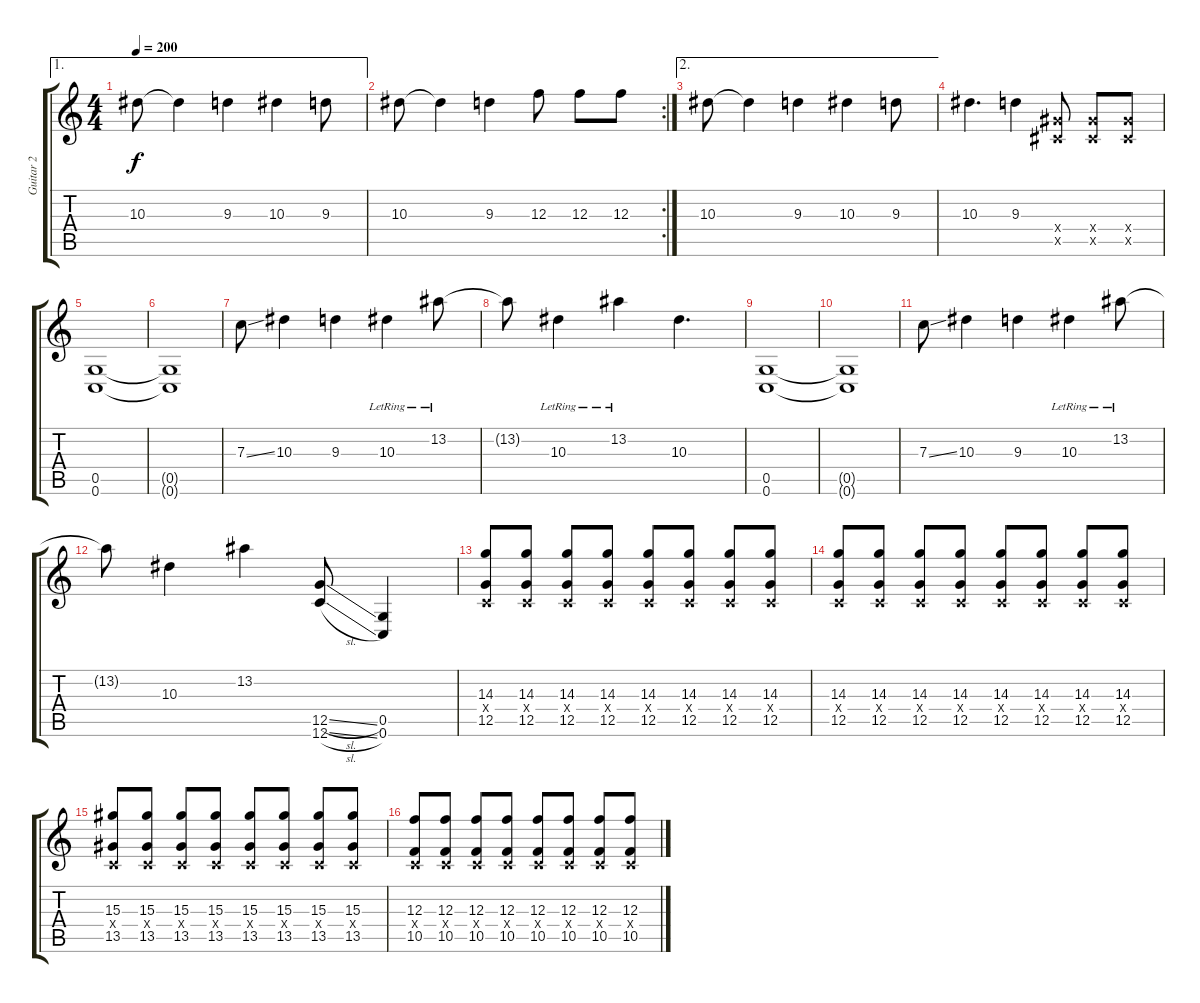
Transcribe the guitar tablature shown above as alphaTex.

\track ("Guitar 2" "Guitar 2") {instrument overdrivenguitar}
\staff {score tabs}
\tuning (D4 A3 F3 C3 G2 C2) {hide}
\ae 1
\ts (4 4)
\tempo 200
\clef g2
\ks c
10.3.8{dy f} 10.3{t}.4 9.3.4 10.3.4 9.3.8 |
\rc 2
10.3.8 10.3{t}.4 9.3.4 12.3.8 12.3.8 12.3.8 |
\ae 2
10.3.8 10.3{t}.4 9.3.4 10.3.4 9.3.8 |
10.3.4{d} 9.3.4 (8.4{x} 6.5{x}).8 (8.4{x} 6.5{x}).8 (8.4{x} 6.5{x}).8 |
(0.5 0.6).1 |
(0.5{t} 0.6{t}).1 |
7.3{ss}.8 10.3.4 9.3.4 10.3{lr}.4 13.2{lr}.8 |
13.2{t}.8 10.3{lr}.4 13.2{lr}.4 10.3.4{d} |
(0.5 0.6).1 |
(0.5{t} 0.6{t}).1 |
7.3{ss}.8 10.3.4 9.3.4 10.3{lr}.4 13.2{lr}.8 |
13.2{t}.8 10.3.4 13.2.4 (12.5{sl} 12.6{sl}).8 (0.5 0.6).4 |
(14.3 0.4{x} 12.5).8 (14.3 0.4{x} 12.5).8 (14.3 0.4{x} 12.5).8 (14.3 0.4{x} 12.5).8 (14.3 0.4{x} 12.5).8 (14.3 0.4{x} 12.5).8 (14.3 0.4{x} 12.5).8 (14.3 0.4{x} 12.5).8 |
(14.3 0.4{x} 12.5).8 (14.3 0.4{x} 12.5).8 (14.3 0.4{x} 12.5).8 (14.3 0.4{x} 12.5).8 (14.3 0.4{x} 12.5).8 (14.3 0.4{x} 12.5).8 (14.3 0.4{x} 12.5).8 (14.3 0.4{x} 12.5).8 |
(15.3 0.4{x} 13.5).8 (15.3 0.4{x} 13.5).8 (15.3 0.4{x} 13.5).8 (15.3 0.4{x} 13.5).8 (15.3 0.4{x} 13.5).8 (15.3 0.4{x} 13.5).8 (15.3 0.4{x} 13.5).8 (15.3 0.4{x} 13.5).8 |
(12.3 0.4{x} 10.5).8 (12.3 0.4{x} 10.5).8 (12.3 0.4{x} 10.5).8 (12.3 0.4{x} 10.5).8 (12.3 0.4{x} 10.5).8 (12.3 0.4{x} 10.5).8 (12.3 0.4{x} 10.5).8 (12.3 0.4{x} 10.5).8
